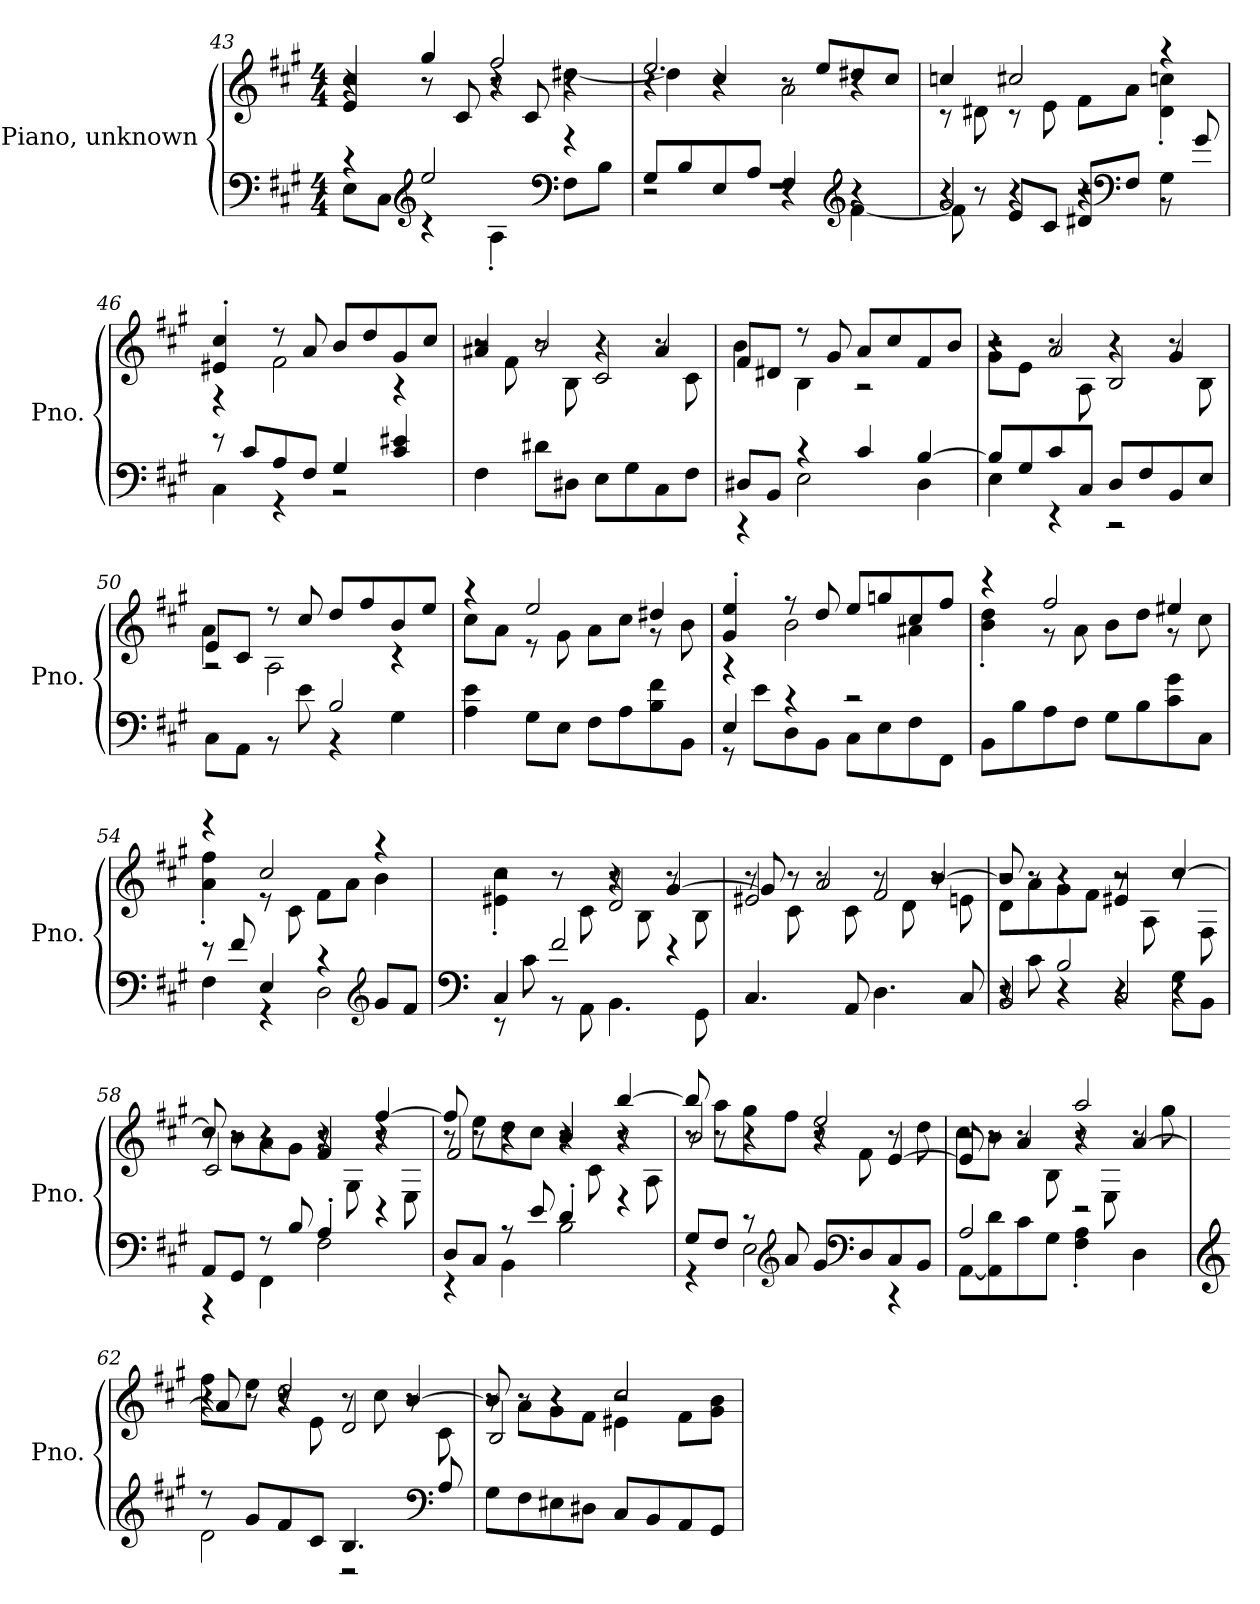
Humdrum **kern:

**kern	**kern
*part1	*part1
*staff2	*staff1
*I"Piano, unknown	*
*I'Pno.	*
*clefF4	*clefG2
*k[f#c#g#]	*k[f#c#g#]
*M4/4	*M4/4
=43	=43
*^	*^
*	*	*	*^
4r	8E\L	4r	2r	4e/ 4cc#/
.	8C#\J	.	.	.
*clefG2	*	*	*	*
2ee/	4r	4gg#/	.	8r
.	.	.	.	8c#/
.	4A'\	2ff#/	4r	8r
.	.	.	.	8c#/
*clefF4	*	*	*	*
4r	8F#\L	.	[4dd#X\	4r
.	8B\J	.	.	.
=44	=44	=44	=44	=44
*	*^	*	*	*
1r	2r	8G#/L	2.ee/	4dd#\]	4r
.	.	8B/	.	.	.
.	.	8E/	.	4r	4cc#/
.	.	8A/J	.	.	.
.	4r	4F#/	.	2a\	8r
.	.	.	.	.	8ee/L
*clefG2	*	*	*	*	*
.	[4f#\	4r	4r	.	8dd#X/
.	.	.	.	.	8cc#/J
*	*	*	*	*v	*v
!!LO:LB:g=z
=45	=45	=45	=45	=45
2g#/	8f#\]	4r	4ccn/	8r
.	8r	.	.	8d#X\
.	4r	8e/L	2cc#X/	8r
.	.	8c#/J	.	8e\
2r	4r	8d#X/L	.	8f#\L
*clefF4	*	*	*	*
.	.	8F#/J	.	8a\J
.	4G#\	8r	4r	4d#\' 4ccn\'
.	.	8g#/	.	.
*	*v	*v	*	*
=46	=46	=46	=46
8r	4C#\	4e#X/' 4cc#/'	4r
8c#/L	.	.	.
8A/	4r	8r	2f#\
8F#/J	.	8a/	.
4G#/	2r	8b/L	.
.	.	8dd/	.
4c#/ 4e#X/	.	8g#/	4r
.	.	8cc#/J	.
*v	*v	*	*
=47	=47	=47
*	*	*^
4F#\	4a#X/	8r	2r
.	.	8f#\	.
8d#X\L	2b/	8r	.
8D#X\J	.	8B\	.
8E\L	.	4r	2c#/
8G#\	.	.	.
8C#\	4a#/	8r	.
8F#\J	.	8c#\	.
*	*	*v	*v
!!LO:LB:g=z
=48	=48	=48
*^	*	*
8D#X/L	4r	8f#/L	4b\
8BB/J	.	8d#X/J	.
4r	2E\	8r	4B\
.	.	8g#/	.
4c#/	.	8a/L	2r
.	.	8cc#/	.
[4B/	4D#\	8f#/	.
.	.	8b/J	.
=49	=49	=49	=49
*	*	*	*^
8B/L]	4E\	4r	8g#\L	2r
8G#/	.	.	8e\J	.
8c#/	4r	2a/	8r	.
8C#/J	.	.	8A\	.
8D/L	2r	.	4r	2B/
8F#/	.	.	.	.
8BB/	.	4g#/	8r	.
8E/J	.	.	8B\	.
*	*	*	*v	*v
=50	=50	=50	=50
2r	8C#\L	8e/L	4a\
.	8AA\J	8c#/J	.
.	8r	8r	2A\
.	8e\	8cc#/	.
2B/	4r	8dd/L	.
.	.	8ff#/	.
.	4G#\	8b/	4r
.	.	8ee/J	.
*v	*v	*	*
=51	=51	=51
4A\ 4e\	4r	8cc#\L
.	.	8a\J
8G#\L	2ee/	8r
8E\J	.	8g#\
8F#\L	.	8a\L
8A\	.	8cc#\J
8B\ 8f#\	4dd#X/	8r
8BB\J	.	8b\
!!LO:LB:g=z	!!
=52	=52	=52
*^	*	*
4E/	8r	4g#/' 4ee/'	4r
.	8e\L	.	.
4r	8D\	8r	2b\
.	8BB\J	8dd/	.
2r	8C#\L	8ee/L	.
.	8E\	8ggn/	.
.	8F#\	8cc#/	4a#X\
.	8FF#\J	8ff#/J	.
*v	*v	*	*
=53	=53	=53
8BB\L	4r	4b\' 4dd\'
8B\	.	.
8A\	2ff#/	8r
8F#\J	.	8a\
8G#\L	.	8b\L
8B\	.	8dd\J
8c#\ 8g#\	4ee#X/	8r
8C#\J	.	8cc#\
=54	=54	=54
*^	*	*
8r	4F#\	4r	4a\' 4ff#\'
8f#/	.	.	.
4E/	4r	2cc#/	8r
.	.	.	8c#\
4r	2D\	.	8f#\L
.	.	.	8a\J
*clefG2	*	*	*
8g#/L	.	4r	4b\
8f#/J	.	.	.
*	*	*v	*v
=55	=55	=55
*clefF4	*	*
*	*	*^
*	*	*	*^
4C#/	8r	2r	4e#X\' 4cc#\'	2r
.	8c#\	.	.	.
2f#/	8r	.	8r	.
.	8AA\	.	8c#\	.
.	4.BB\	2d/	8r	4r
.	.	.	8B\	.
4r	.	.	8r	[4g#/
.	8GG#\	.	8B\	.
*v	*v	*	*	*
!!LO:LB:g=z	!!	!!
=56	=56	=56	=56
4.C#/	2e#X/	8r	8g#/]
.	.	8c#\	8r
.	.	8r	2a/
8AA/	.	8c#\	.
4.D\	2f#/	8r	.
.	.	8d\	.
.	.	8r	[4b/
8C#/	.	8en\	.
=57	=57	=57	=57
*^	*	*	*
*	*^	*	*	*
4r	8r	2BB/	2r	8d\L	8b/]
.	8c#\	.	.	8a\	8r
2B/	4r	.	.	8g#\	4r
.	.	.	.	8f#\J	.
.	4r	2C#/	4e#X/	8r	2r
.	.	.	.	8A\	.
4r	8G#\L	.	[4cc#/	8r	.
.	8BB\J	.	.	8F#\	.
*	*v	*v	*	*	*
=58	=58	=58	=58	=58
8AA/L	4r	8cc#/]	8r	2c#/
8GG#/J	.	8r	8b\L	.
8r	4FF#\	4r	8a\	.
8B/	.	.	8g#\J	.
4A'/	2F#\	4r	8r	4f#/
.	.	.	8G#\	.
4r	.	[4ff#/	8r	4r
.	.	.	8E\	.
=59	=59	=59	=59	=59
8D/L	4r	8ff#/]	8r	2f#/
8C#/J	.	8r	8ee\L	.
8r	4BB\	4r	8dd\	.
8e/	.	.	8cc#\J	.
4d'/	2B\	4r	8r	4b/
.	.	.	8c#\	.
4r	.	[4bb/	8r	4r
.	.	.	8A\	.
!!LO:PB:g=z	!!	!!
=60	=60	=60	=60	=60
8G#/L	4r	8bb/]	8r	2b/
8F#/J	.	8r	8aa\L	.
8r	2E\	4r	8gg#\	.
*clefG2	*	*	*	*
8a/	.	.	8ff#\J	.
8g#/L	.	4r	8r	2ee/
*clefF4	*	*	*	*
8D/	.	.	8f#\	.
8C#/	4r	[4e/	8r	.
8BB/J	.	.	8dd\	.
=61	=61	=61	=61	=61
2A/	[8AA\L	8e/]	8cc#\L	2r
.	8AA\] 8d\	8r	8b\J	.
.	8c#\	4a/	8r	.
.	8G#\J	.	8B\	.
2r	4F#\' 4A\'	2aa/	8r	4r
.	.	.	8E\	.
.	4D\	.	8r	[4a/
.	.	.	8gg#\	.
=62	=62	=62	=62	=62
*clefG2	*	*	*	*
8r	2d\	4r	8ff#\L	8a/]
8g#/L	.	.	8ee\J	8r
8f#/	.	2dd/	8r	4r
8c#/J	.	.	8e\	.
4.B/	2r	.	8r	2d/
.	.	.	8cc#\	.
.	.	[4b/	8r	.
*clefF4	*	*	*	*
8A/	.	.	8c#\	.
*v	*v	*	*	*
!!LO:LB:g=z	!!	!!
=63	=63	=63	=63
8G#\L	8b/]	8r	2B/
8F#\	8r	8a\L	.
8E#X\	4r	8g#\	.
8D#X\J	.	8f#\J	.
8C#/L	2cc#/	4e#X\	2r
8BB/	.	.	.
8AA/	.	8f#\L	.
8GG#/J	.	8g#\ 8b\J	.
*	*v	*v	*v
=	=
*-	*-
